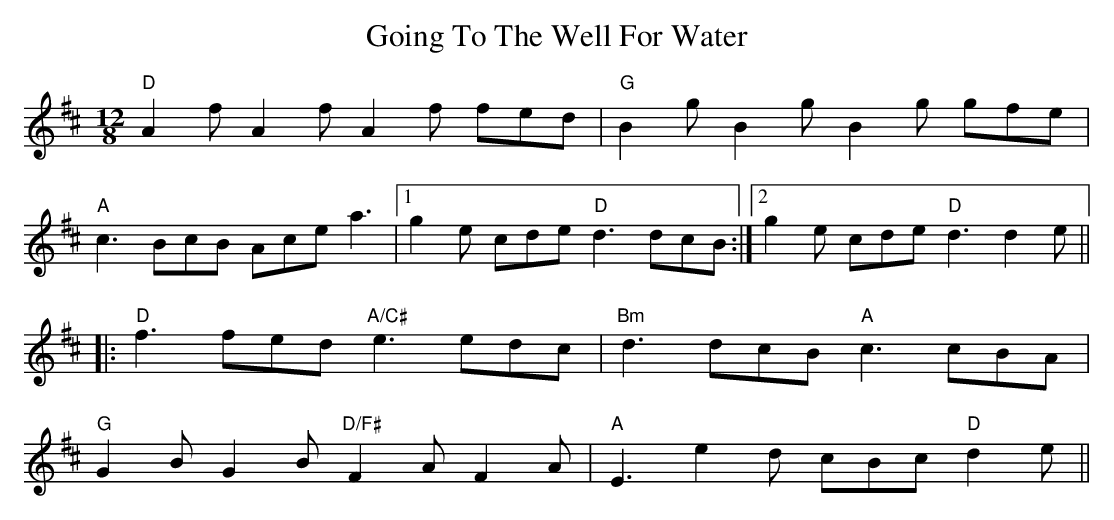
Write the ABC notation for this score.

X:1
T: Going To The Well For Water
M: 12/8
L: 1/8
K: Dmaj
"D"A2f A2f A2f fed|"G"B2g B2g B2g gfe|
"A"c3 BcB Ace a3|1 g2e cde "D"d3 dcB:|2 g2e cde "D"d3 d2 e||
|:"D"f3 fed "A/C#"e3 edc|"Bm"d3 dcB "A"c3 cBA|
"G"G2B G2B "D/F#"F2A F2A| "A"E3 e2d cBc "D"d2e||
